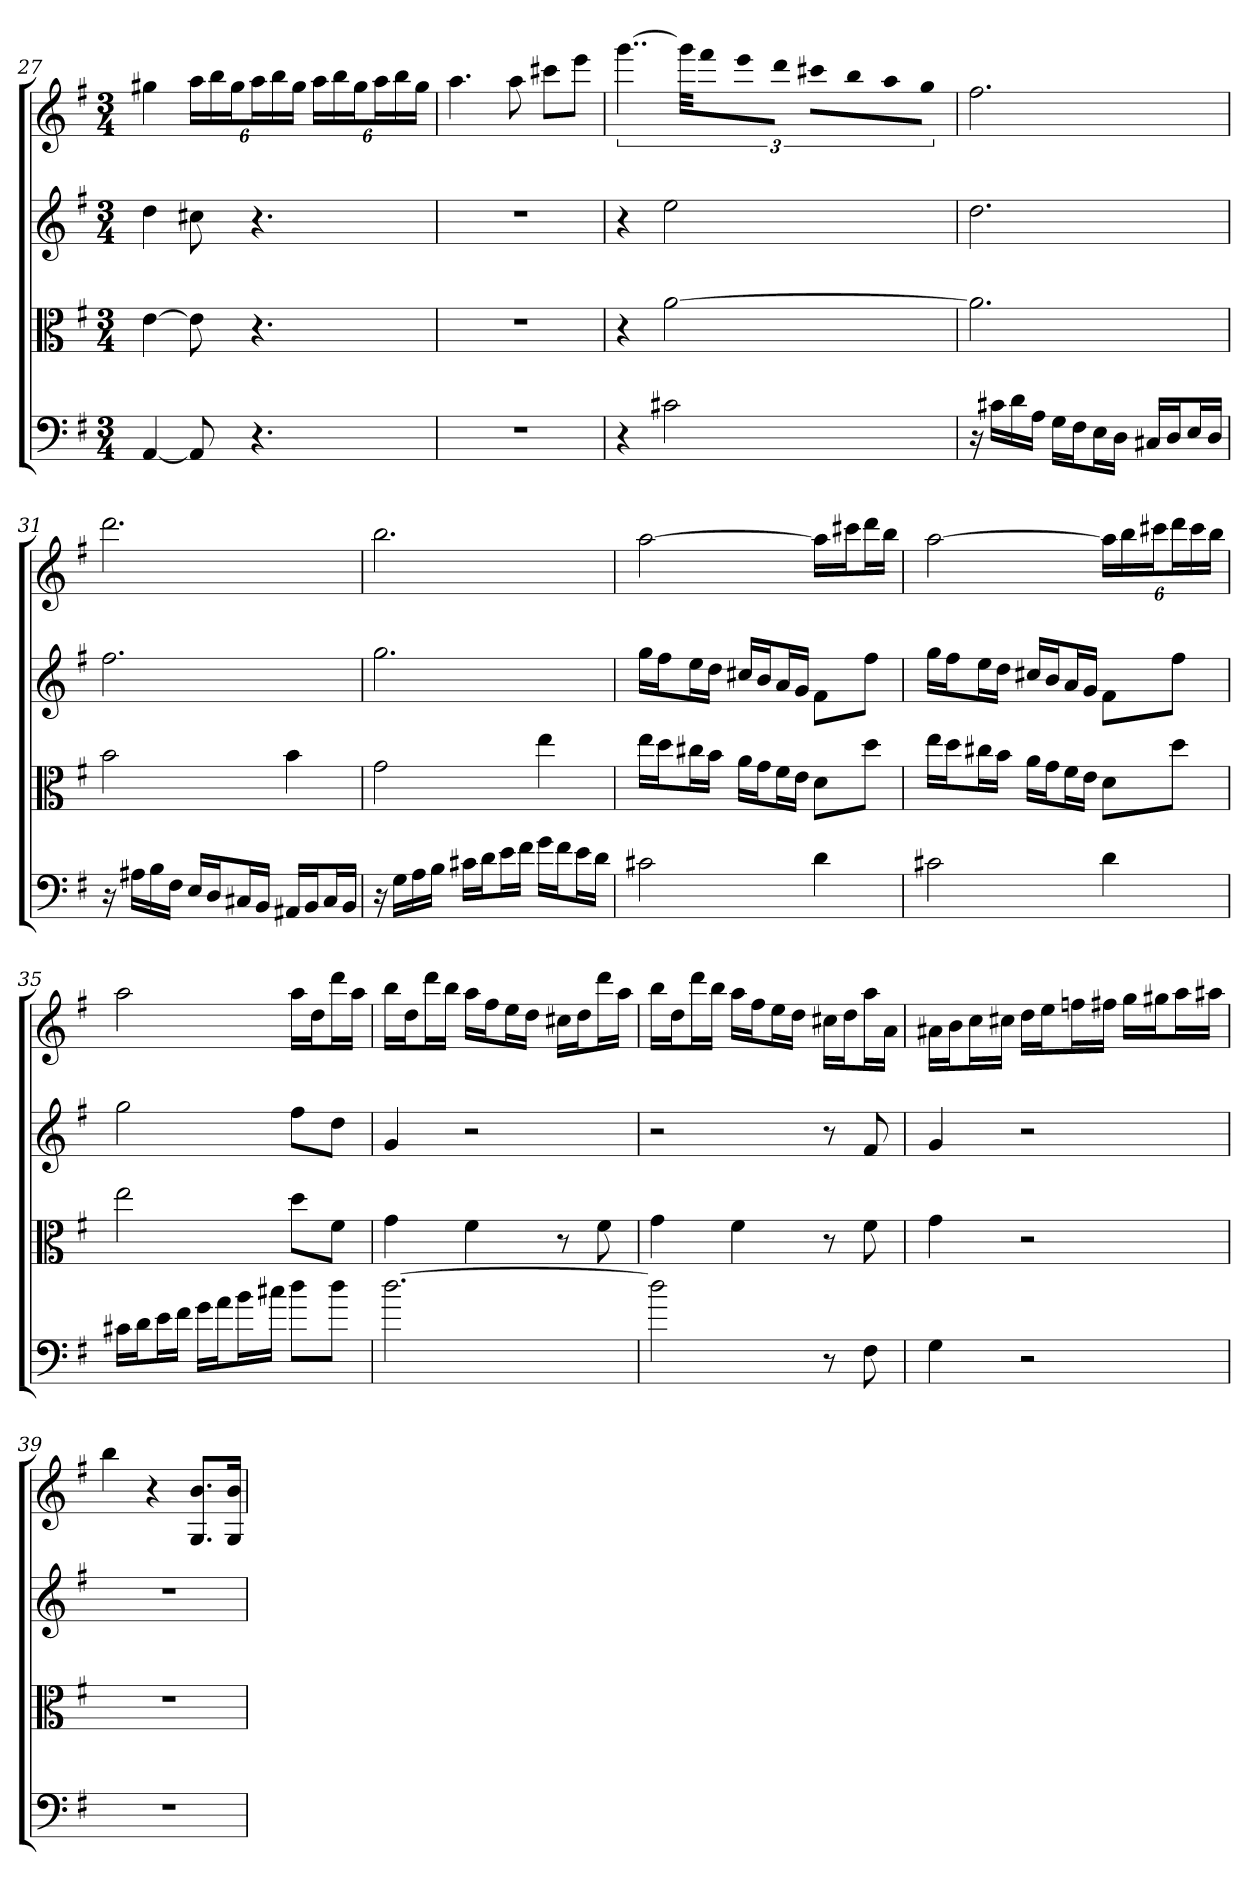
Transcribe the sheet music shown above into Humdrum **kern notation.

**kern	**kern	**kern	**kern
*part4	*part3	*part2	*part1
*staff4	*staff3	*staff2	*staff1
*clefF4	*clefC3	*clefG2	*clefG2
*k[f#]	*k[f#]	*k[f#]	*k[f#]
*G:	*G:	*G:	*G:
*M3/4	*M3/4	*M3/4	*M3/4
=27	=27	=27	=27
[4AA	[4e	4dd	4gg#X
8AA]	8e]	8cc#X	24aa\LL
.	.	.	24bb\
.	.	.	24gg#\J
4.r	4.r	4.r	24aa\L
.	.	.	24bb\
.	.	.	24gg#\JJ
.	.	.	24aa\LL
.	.	.	24bb\
.	.	.	24gg#\J
.	.	.	24aa\L
.	.	.	24bb\
.	.	.	24gg#\JJ
=28	=28	=28	=28
2.r	2.r	2.r	4.aa
.	.	.	8aa
.	.	.	8ccc#X\L
.	.	.	8eee\J
=29	=29	=29	=29
4r	4r	4r	[6..ggg
2c#X	[2a	2ee	.
.	.	.	48ggg\KLL]
.	.	.	16fff#\J
.	.	.	16eee\L
.	.	.	16ddd\JJ
.	.	.	16ccc#X\LL
.	.	.	16bb\J
.	.	.	16aa\L
.	.	.	16gg\JJ
=30	=30	=30	=30
16r	2.a]	2.dd	2.ff#
16c#X\LL	.	.	.
16d\	.	.	.
16A\JJ	.	.	.
16G\LL	.	.	.
16F#\J	.	.	.
16E\L	.	.	.
16D\JJ	.	.	.
16C#X/LL	.	.	.
16D/J	.	.	.
16E/L	.	.	.
16D/JJ	.	.	.
=31	=31	=31	=31
16r	2b	2.ff#	2.ddd
16A#X\LL	.	.	.
16B\	.	.	.
16F#\JJ	.	.	.
16E/LL	.	.	.
16D/J	.	.	.
16C#X/L	.	.	.
16BB/JJ	.	.	.
16AA#X/LL	4b	.	.
16BB/J	.	.	.
16C#/L	.	.	.
16BB/JJ	.	.	.
=32	=32	=32	=32
16r	2g	2.gg	2.bb
16G\LL	.	.	.
16A\	.	.	.
16B\JJ	.	.	.
16c#X\LL	.	.	.
16d\J	.	.	.
16e\L	.	.	.
16f#\JJ	.	.	.
16g\LL	4ee	.	.
16f#\J	.	.	.
16e\L	.	.	.
16d\JJ	.	.	.
=33	=33	=33	=33
2c#X	16ee\LL	16gg\LL	[2aa
.	16dd\J	16ff#\J	.
.	16cc#X\L	16ee\L	.
.	16b\JJ	16dd\JJ	.
.	16a\LL	16cc#X/LL	.
.	16g\J	16b/J	.
.	16f#\L	16a/L	.
.	16e\JJ	16g/JJ	.
4d	8d\L	8f#\L	16aa\LL]
.	.	.	16ccc#X\J
.	8dd\J	8ff#\J	16ddd\L
.	.	.	16bb\JJ
=34	=34	=34	=34
2c#X	16ee\LL	16gg\LL	[2aa
.	16dd\J	16ff#\J	.
.	16cc#X\L	16ee\L	.
.	16b\JJ	16dd\JJ	.
.	16a\LL	16cc#X/LL	.
.	16g\J	16b/J	.
.	16f#\L	16a/L	.
.	16e\JJ	16g/JJ	.
4d	8d\L	8f#\L	24aa\LL]
.	.	.	24bb\
.	.	.	24ccc#X\J
.	8dd\J	8ff#\J	24ddd\L
.	.	.	24ccc#\
.	.	.	24bb\JJ
=35	=35	=35	=35
16c#X\LL	2ee	2gg	2aa
16d\J	.	.	.
16e\L	.	.	.
16f#\JJ	.	.	.
16g\LL	.	.	.
16a\J	.	.	.
16b\L	.	.	.
16cc#X\JJ	.	.	.
8dd\L	8dd\L	8ff#\L	16aa\LL
.	.	.	16dd\J
8dd\J	8f#\J	8dd\J	16ddd\L
.	.	.	16aa\JJ
=36	=36	=36	=36
[2.dd	4g	4g	16bb\LL
.	.	.	16dd\J
.	.	.	16ddd\L
.	.	.	16bb\JJ
.	4f#	2r	16aa\LL
.	.	.	16ff#\J
.	.	.	16ee\L
.	.	.	16dd\JJ
.	8r	.	16cc#X\LL
.	.	.	16dd\J
.	8f#	.	16ddd\L
.	.	.	16aa\JJ
=37	=37	=37	=37
2dd]	4g	2r	16bb\LL
.	.	.	16dd\J
.	.	.	16ddd\L
.	.	.	16bb\JJ
.	4f#	.	16aa\LL
.	.	.	16ff#\J
.	.	.	16ee\L
.	.	.	16dd\JJ
8r	8r	8r	16cc#X\LL
.	.	.	16dd\J
8F#	8f#	8f#	16aa\L
.	.	.	16a\JJ
=38	=38	=38	=38
4G	4g	4g	16a#X\LL
.	.	.	16b\J
.	.	.	16cc\L
.	.	.	16cc#X\JJ
2r	2r	2r	16dd\LL
.	.	.	16ee\J
.	.	.	16ffn\L
.	.	.	16ff#X\JJ
.	.	.	16gg\LL
.	.	.	16gg#X\J
.	.	.	16aa\L
.	.	.	16aa#X\JJ
=39	=39	=39	=39
2.r	2.r	2.r	4bb
.	.	.	4r
.	.	.	8.G/ 8.b/L
.	.	.	16G/ 16b/Jk
=	=	=	=
*-	*-	*-	*-
